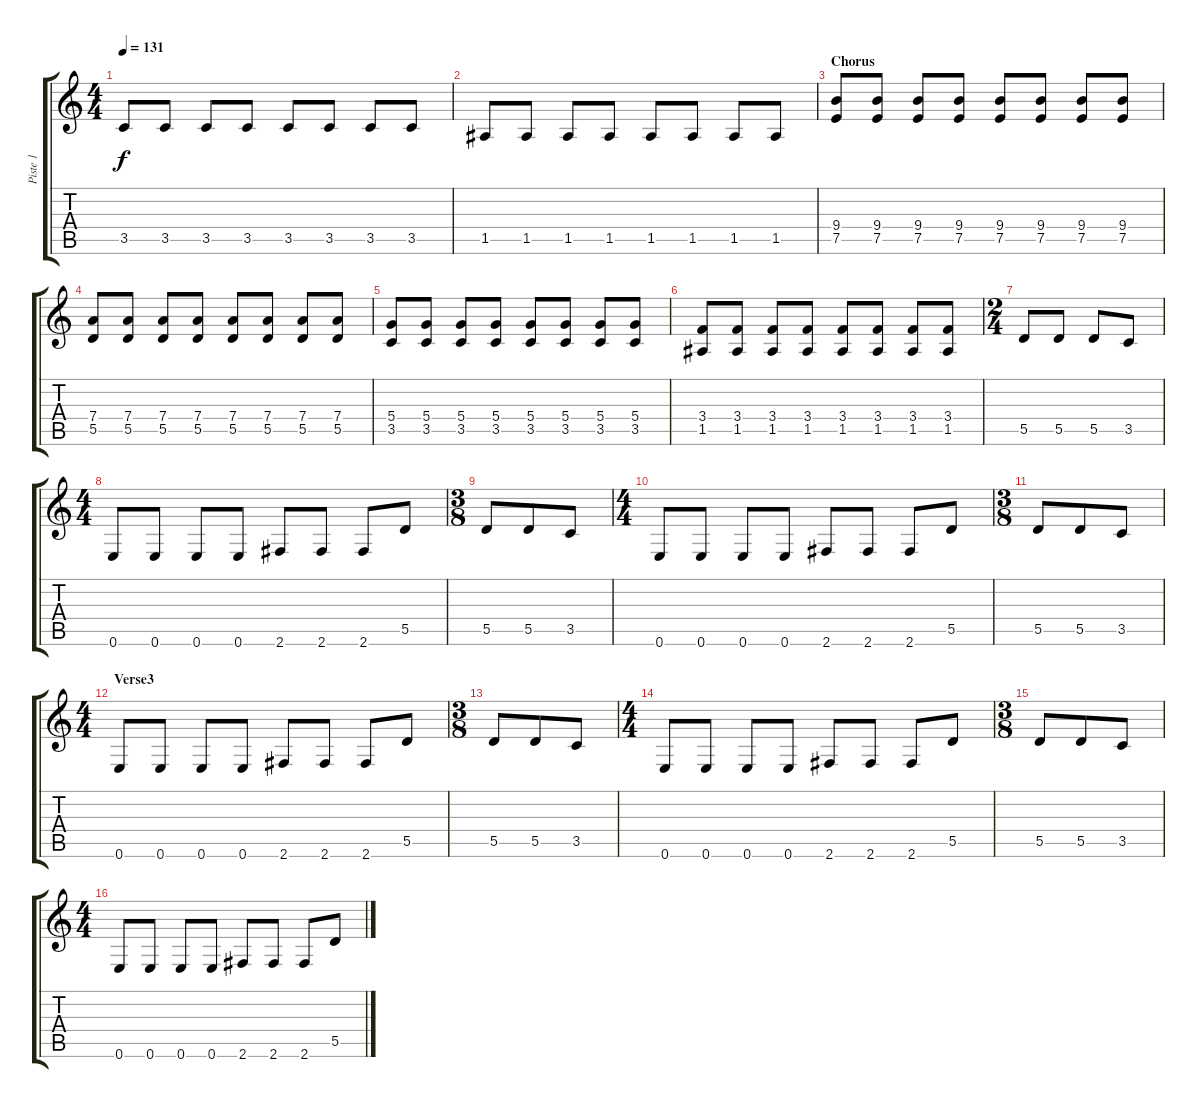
\track ("Piste 1" "Piste 1") {instrument electricguitarmuted}
\staff {score tabs}
\tuning (E4 B3 G3 D3 A2 E2) {hide}
\ts (4 4)
\tempo 131
\clef g2
\ks c
3.5.8{dy f} 3.5.8 3.5.8 3.5.8 3.5.8 3.5.8 3.5.8 3.5.8 |
1.5.8 1.5.8 1.5.8 1.5.8 1.5.8 1.5.8 1.5.8 1.5.8 |
\section ("" "Chorus")
(9.4 7.5).8 (9.4 7.5).8 (9.4 7.5).8 (9.4 7.5).8 (9.4 7.5).8 (9.4 7.5).8 (9.4 7.5).8 (9.4 7.5).8 |
(7.4 5.5).8 (7.4 5.5).8 (7.4 5.5).8 (7.4 5.5).8 (7.4 5.5).8 (7.4 5.5).8 (7.4 5.5).8 (7.4 5.5).8 |
(5.4 3.5).8 (5.4 3.5).8 (5.4 3.5).8 (5.4 3.5).8 (5.4 3.5).8 (5.4 3.5).8 (5.4 3.5).8 (5.4 3.5).8 |
(3.4 1.5).8 (3.4 1.5).8 (3.4 1.5).8 (3.4 1.5).8 (3.4 1.5).8 (3.4 1.5).8 (3.4 1.5).8 (3.4 1.5).8 |
\ts (2 4)
5.5.8 5.5.8 5.5.8 3.5.8 |
\ts (4 4)
0.6.8 0.6.8 0.6.8 0.6.8 2.6.8 2.6.8 2.6.8 5.5.8 |
\ts (3 8)
5.5.8 5.5.8 3.5.8 |
\ts (4 4)
0.6.8 0.6.8 0.6.8 0.6.8 2.6.8 2.6.8 2.6.8 5.5.8 |
\ts (3 8)
5.5.8 5.5.8 3.5.8 |
\ts (4 4)
\section ("" "Verse3")
0.6.8 0.6.8 0.6.8 0.6.8 2.6.8 2.6.8 2.6.8 5.5.8 |
\ts (3 8)
5.5.8 5.5.8 3.5.8 |
\ts (4 4)
0.6.8 0.6.8 0.6.8 0.6.8 2.6.8 2.6.8 2.6.8 5.5.8 |
\ts (3 8)
5.5.8 5.5.8 3.5.8 |
\ts (4 4)
0.6.8 0.6.8 0.6.8 0.6.8 2.6.8 2.6.8 2.6.8 5.5.8
